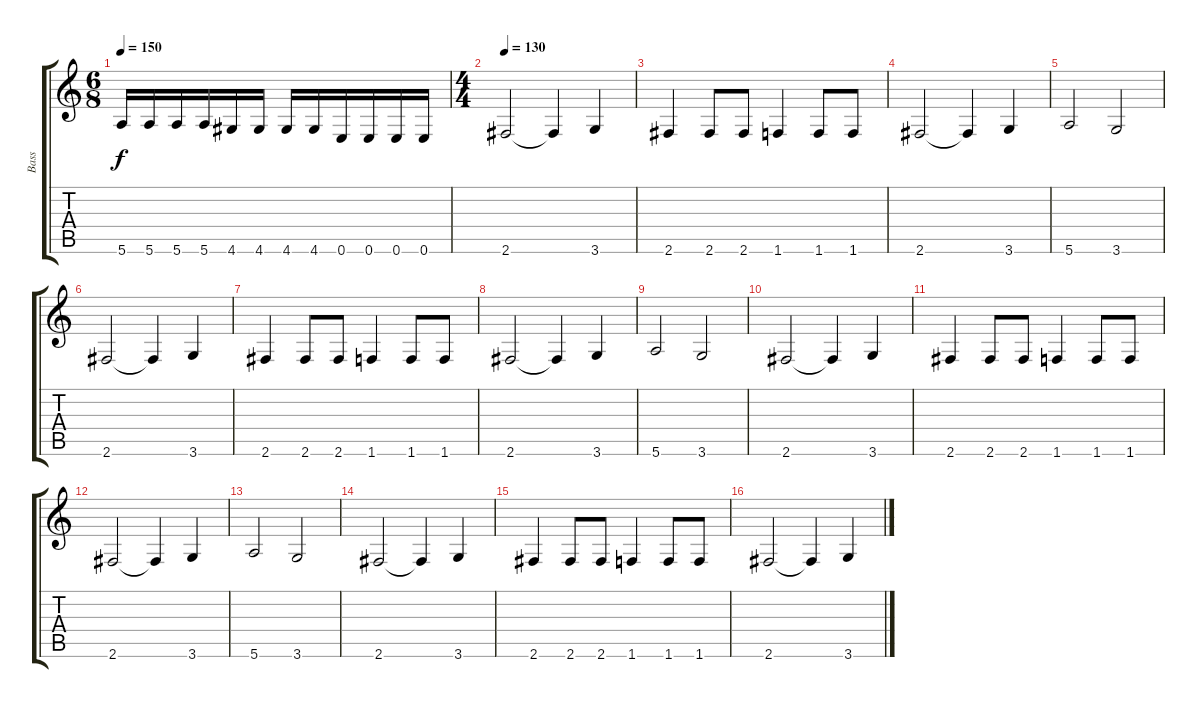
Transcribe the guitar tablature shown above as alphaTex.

\track ("Bass" "Bass") {instrument electricbasspick}
\staff {score tabs}
\tuning (E4 B3 G3 D3 A2 E2) {hide}
\ts (6 8)
\tempo 150
\clef g2
\ks c
5.6.16{dy f} 5.6.16 5.6.16 5.6.16 4.6.16 4.6.16 4.6.16 4.6.16 0.6.16 0.6.16 0.6.16 0.6.16 |
\ts (4 4)
\tempo 130
2.6.2 2.6{t}.4 3.6.4 |
2.6.4 2.6.8 2.6.8 1.6.4 1.6.8 1.6.8 |
2.6.2 2.6{t}.4 3.6.4 |
5.6.2 3.6.2 |
2.6.2 2.6{t}.4 3.6.4 |
2.6.4 2.6.8 2.6.8 1.6.4 1.6.8 1.6.8 |
2.6.2 2.6{t}.4 3.6.4 |
5.6.2 3.6.2 |
2.6.2 2.6{t}.4 3.6.4 |
2.6.4 2.6.8 2.6.8 1.6.4 1.6.8 1.6.8 |
2.6.2 2.6{t}.4 3.6.4 |
5.6.2 3.6.2 |
2.6.2 2.6{t}.4 3.6.4 |
2.6.4 2.6.8 2.6.8 1.6.4 1.6.8 1.6.8 |
2.6.2 2.6{t}.4 3.6.4
